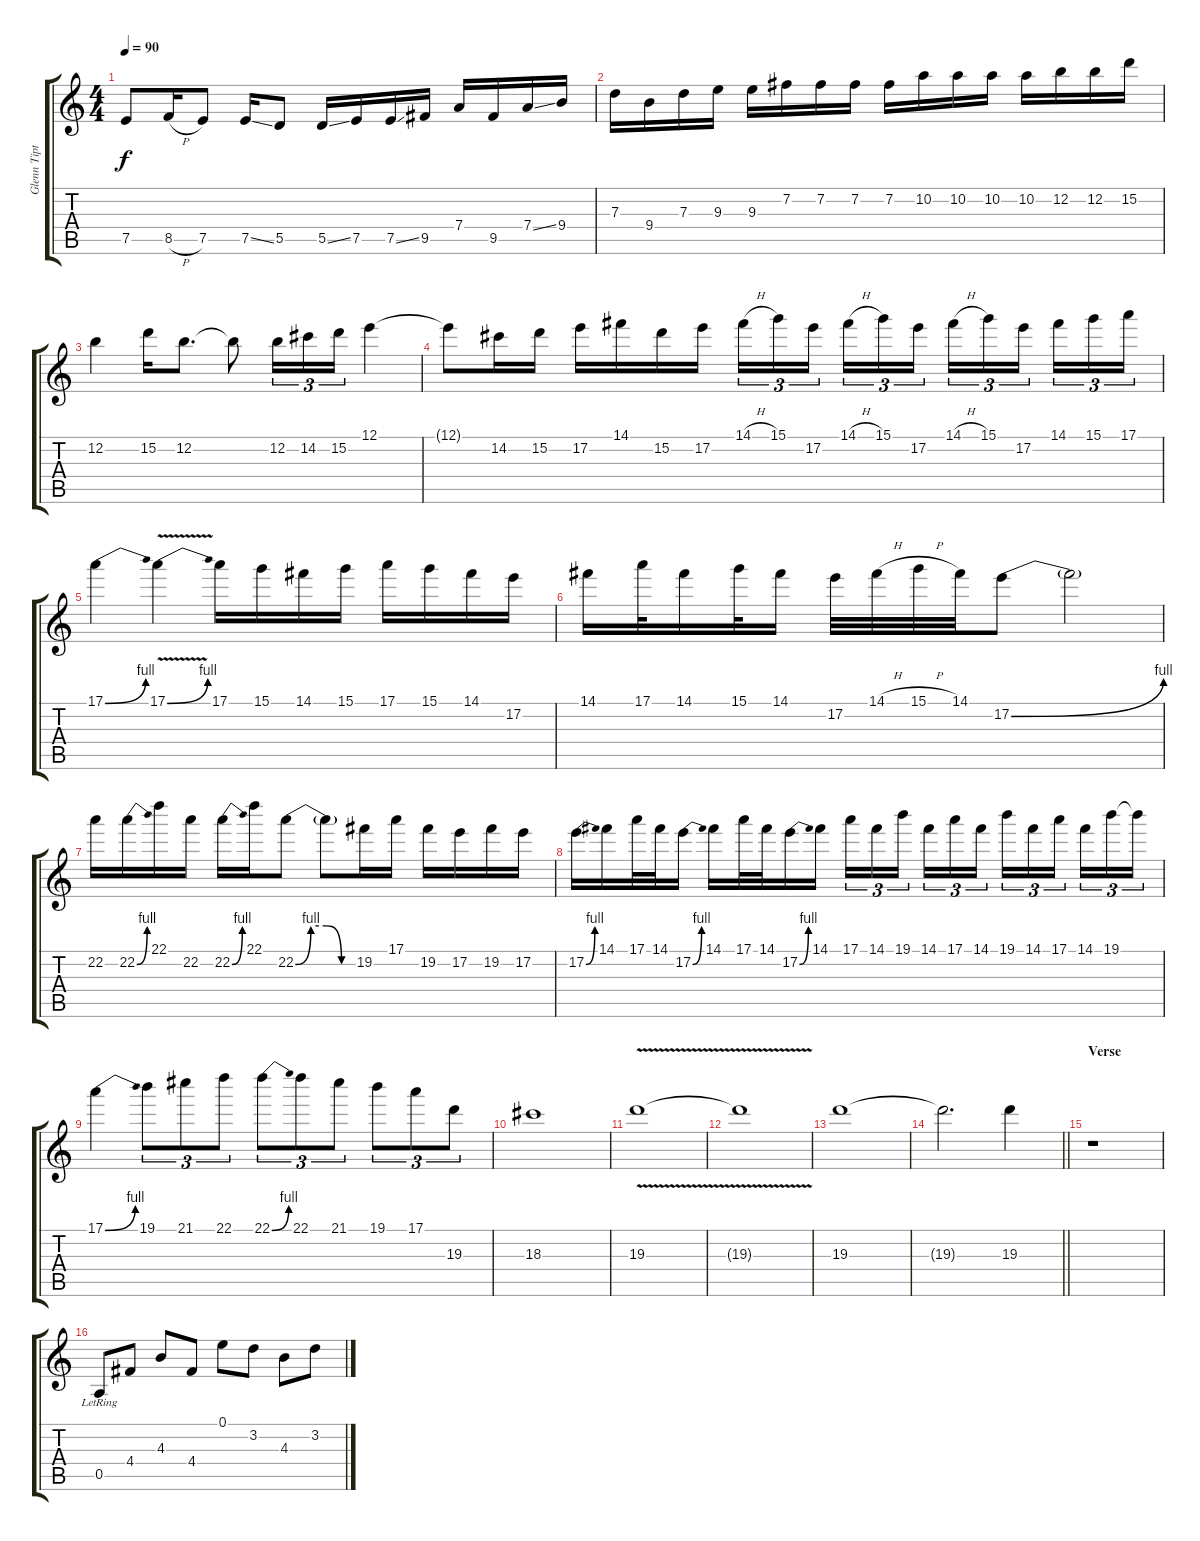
\track ("Glenn Tipton" "Glenn Tipt") {instrument acousticguitarnylon}
\staff {score tabs}
\tuning (E4 B3 G3 D3 A2 E2) {hide}
\ts (4 4)
\tempo 90
\clef g2
\ks c
7.5.8{dy f} 8.5{h}.16 7.5.8 7.5{ss}.16 5.5.8 5.5{ss}.16 7.5.16 7.5{ss}.16 9.5.16 7.4.16 9.5.16 7.4{ss}.16 9.4.16 |
7.3.16 9.4.16 7.3.16 9.3.16 9.3.16 7.2.16 7.2.16 7.2.16 7.2.16 10.2.16 10.2.16 10.2.16 10.2.16 12.2.16 12.2.16 15.2.16 |
12.2.4 15.2.16 12.2.8{d} 12.2{t}.8 12.2.16{tu (3 2)} 14.2.16{tu (3 2)} 15.2.16{tu (3 2)} 12.1.4 |
12.1{t}.8 14.2.16 15.2.16 17.2.16 14.1.16 15.2.16 17.2.16 14.1{h}.16{tu (3 2)} 15.1.16{tu (3 2)} 17.2.16{tu (3 2) beam splitsecondary} 14.1{h}.16{tu (3 2)} 15.1.16{tu (3 2)} 17.2.16{tu (3 2)} 14.1{h}.16{tu (3 2)} 15.1.16{tu (3 2)} 17.2.16{tu (3 2) beam splitsecondary} 14.1.16{tu (3 2)} 15.1.16{tu (3 2)} 17.1.16{tu (3 2)} |
17.1{be (bend 0 0 60 4)}.4 17.1{be (bend 0 0 60 4) v}.4 17.1.16 15.1.16 14.1.16 15.1.16 17.1.16 15.1.16 14.1.16 17.2.16 |
14.1.16 17.1.32 14.1.16 15.1.32 14.1.16 17.2.32 14.1{h}.32 15.1{h}.32 14.1.32 17.2{be (bend 0 0 60 4)}.8 17.2{t}.2 |
22.2.16 22.2{be (bend 0 0 60 4)}.16 22.1.16 22.2.16 22.2{be (bend 0 0 60 4)}.16 22.1.16 22.2{be (custom 0 0 15 4 30 4 45 0 60 0)}.8 22.2{t}.8 19.2.16 17.1.16 19.2.16 17.2.16 19.2.16 17.2.16 |
17.2{be (bend 0 0 60 4)}.16 14.1.16 17.1.32 14.1.32 17.2{be (bend 0 0 60 4)}.16 14.1.16 17.1.32 14.1.32 17.2{be (bend 0 0 60 4)}.16 14.1.16 17.1.16{tu (3 2)} 14.1.16{tu (3 2)} 19.1.16{tu (3 2) beam splitsecondary} 14.1.16{tu (3 2)} 17.1.16{tu (3 2)} 14.1.16{tu (3 2)} 19.1.16{tu (3 2)} 14.1.16{tu (3 2)} 17.1.16{tu (3 2) beam splitsecondary} 14.1.16{tu (3 2)} 19.1.16{tu (3 2)} 19.1{t}.16{tu (3 2)} |
17.1{be (bend 0 0 60 4)}.4 19.1.8{tu (3 2)} 21.1.8{tu (3 2)} 22.1.8{tu (3 2)} 22.1{be (bend 0 0 60 4)}.8{tu (3 2)} 22.1.8{tu (3 2)} 21.1.8{tu (3 2)} 19.1.8{tu (3 2)} 17.1.8{tu (3 2)} 19.3.8{tu (3 2)} |
18.3.1 |
19.3{v}.1 |
19.3{t}.1 |
19.3.1 |
\barLineRight lightlight
19.3{t}.2{d} 19.3.4 |
\section ("" "Verse")
r.1 |
0.5{lr}.8{instrument acousticguitarnylon} 4.4.8 4.3.8 4.4.8 0.1.8 3.2.8 4.3.8 3.2.8
